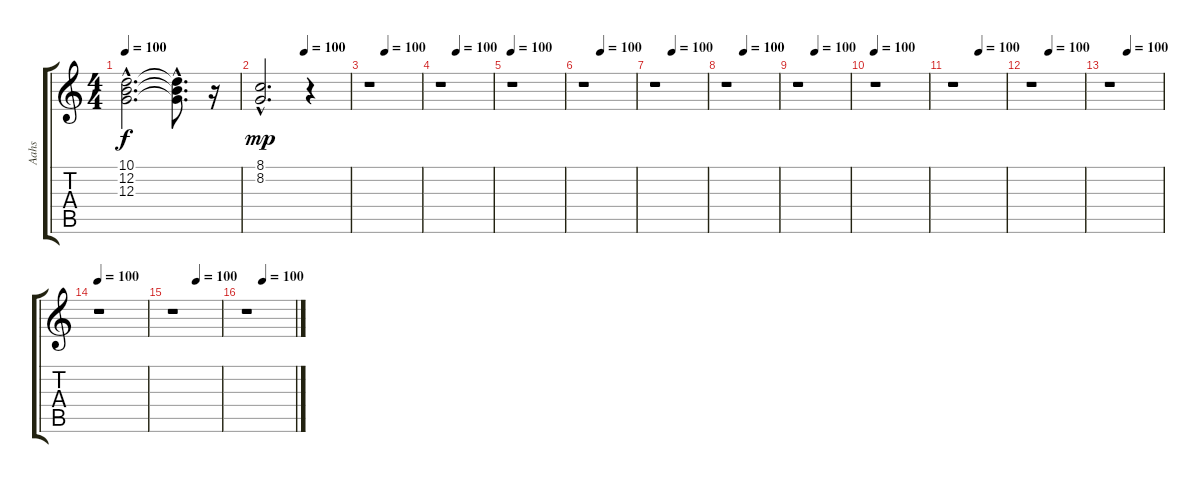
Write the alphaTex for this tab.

\track ("Aahs" "Aahs") {instrument choiraahs}
\staff {score tabs}
\tuning (E4 B3 G3 D3 A2 E2) {hide}
\ts (4 4)
\tempo 100
\clef g2
\ks c
(10.1{hac t} 12.2{hac t} 12.3{hac t}).2{d dy f} (10.1{hac t} 12.2{hac t} 12.3{hac t}).8{d} r.16 |
\tempo (100 0.5)
(8.1{hac} 8.2{hac}).2{d dy mp} r.4 |
\tempo (100 0.3125)
r.1 |
\tempo (100 0.3125)
r.1 |
\tempo 100
r.1 |
\tempo (100 0.34375)
r.1 |
\tempo (100 0.34375)
r.1 |
\tempo (100 0.34375)
r.1 |
\tempo (100 0.34375)
r.1 |
\tempo 100
r.1 |
\tempo (100 0.5)
r.1 |
\tempo (100 0.34375)
r.1 |
\tempo (100 0.34375)
r.1 |
\tempo 100
r.1 |
\tempo (100 0.5)
r.1 |
\tempo (100 0.34375)
r.1
